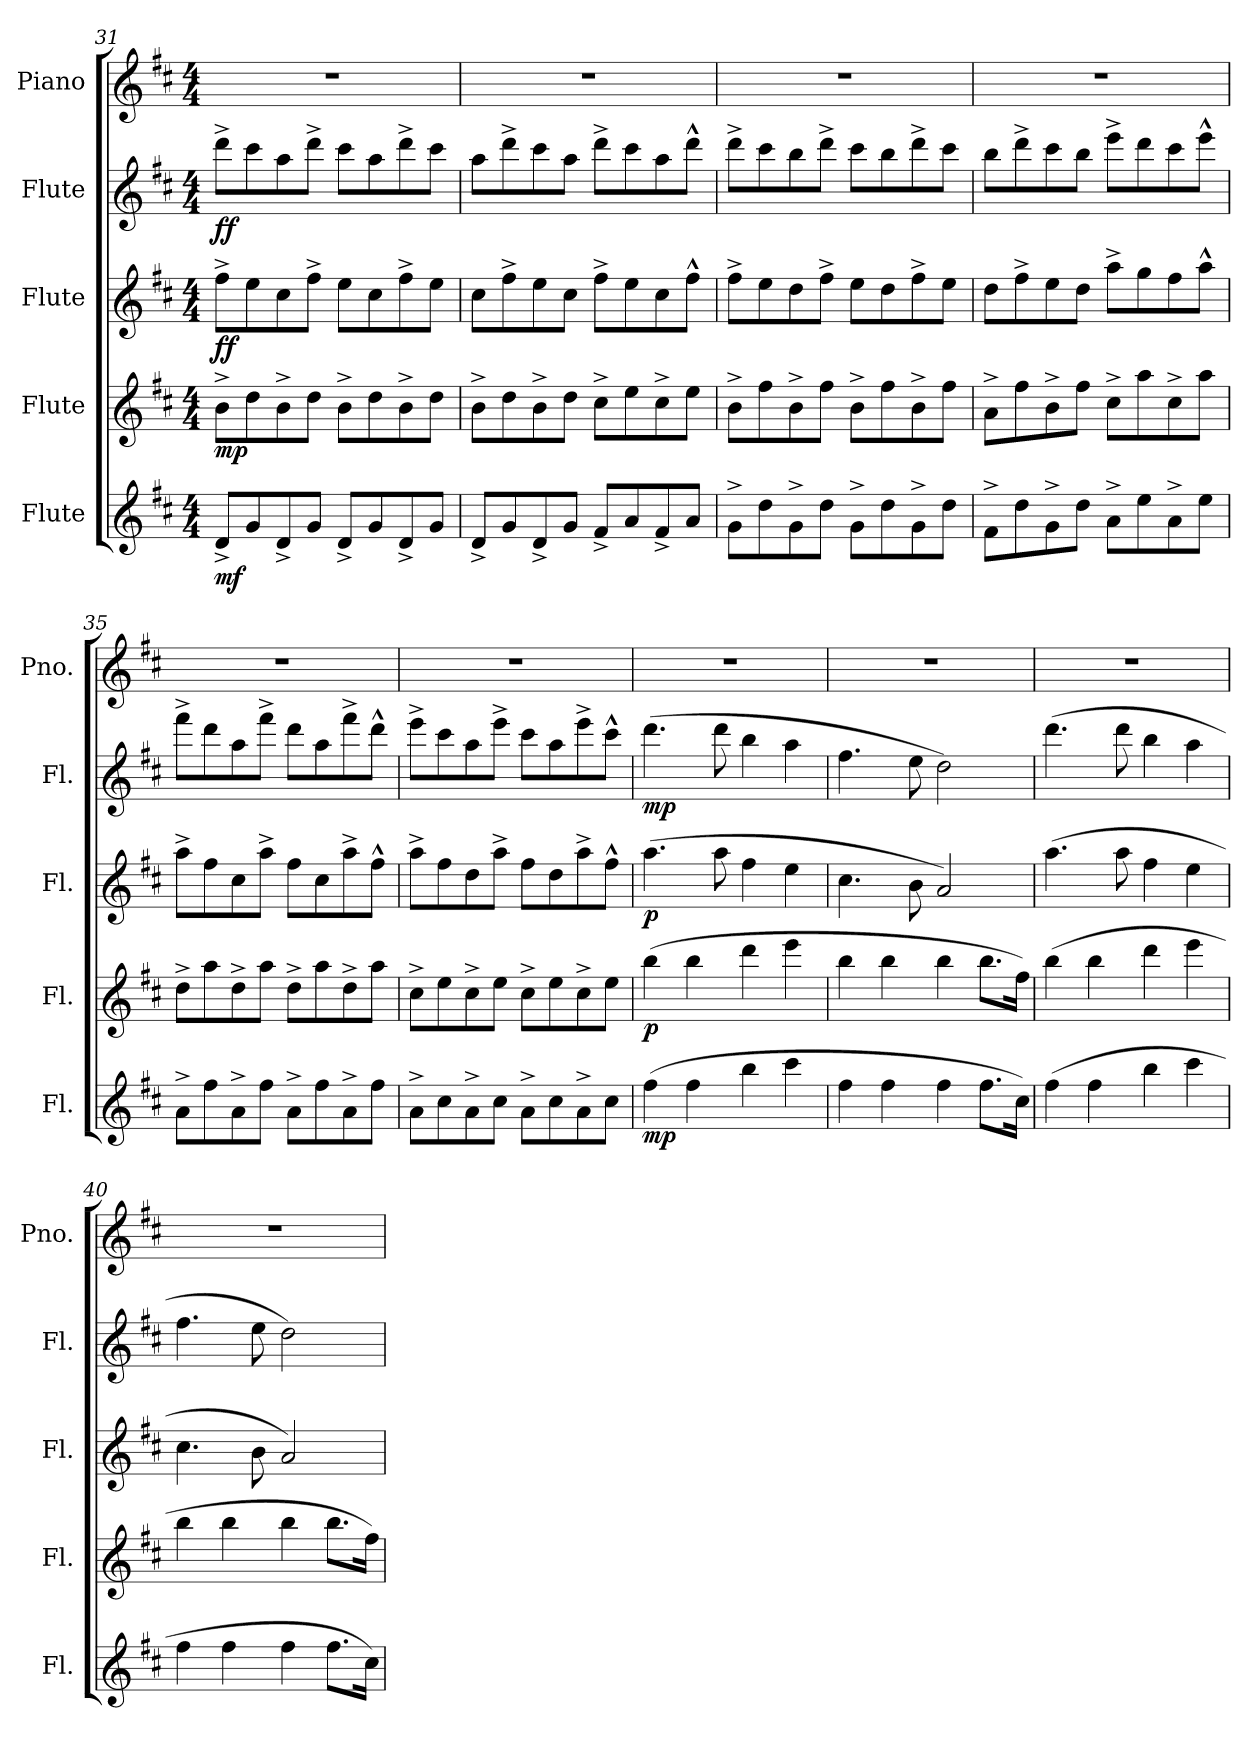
**kern	**dynam	**kern	**dynam	**kern	**dynam	**kern	**dynam	**kern
*part5	*part5	*part4	*part4	*part3	*part3	*part2	*part2	*part1
*staff5	*staff5	*staff4	*staff4	*staff3	*staff3	*staff2	*staff2	*staff1
*I"Flute	*	*I"Flute	*	*I"Flute	*	*I"Flute	*	*I"Piano
*I'Fl.	*	*I'Fl.	*	*I'Fl.	*	*I'Fl.	*	*I'Pno.
*clefG2	*	*clefG2	*	*clefG2	*	*clefG2	*	*clefG2
*k[f#c#]	*	*k[f#c#]	*	*k[f#c#]	*	*k[f#c#]	*	*k[f#c#]
*M4/4	*	*M4/4	*	*M4/4	*	*M4/4	*	*M4/4
=31	=31	=31	=31	=31	=31	=31	=31	=31
!	!LO:DY:b	!	!LO:DY:b	!	!LO:DY:b	!	!LO:DY:b	!
8d^/L	mf	8b^\L	mp	8ff#^\L	ff	8ddd^\L	ff	1r
8g/	.	8dd\	.	8ee\	.	8ccc#\	.	.
8d^/	.	8b^\	.	8cc#\	.	8aa\	.	.
8g/J	.	8dd\J	.	8ff#^\J	.	8ddd^\J	.	.
8d^/L	.	8b^\L	.	8ee\L	.	8ccc#\L	.	.
8g/	.	8dd\	.	8cc#\	.	8aa\	.	.
8d^/	.	8b^\	.	8ff#^\	.	8ddd^\	.	.
8g/J	.	8dd\J	.	8ee\J	.	8ccc#\J	.	.
=32	=32	=32	=32	=32	=32	=32	=32	=32
8d^/L	.	8b^\L	.	8cc#\L	.	8aa\L	.	1r
8g/	.	8dd\	.	8ff#^\	.	8ddd^\	.	.
8d^/	.	8b^\	.	8ee\	.	8ccc#\	.	.
8g/J	.	8dd\J	.	8cc#\J	.	8aa\J	.	.
8f#^/L	.	8cc#^\L	.	8ff#^\L	.	8ddd^\L	.	.
8a/	.	8ee\	.	8ee\	.	8ccc#\	.	.
8f#^/	.	8cc#^\	.	8cc#\	.	8aa\	.	.
8a/J	.	8ee\J	.	8ff#^^\J	.	8ddd^^\J	.	.
!!LO:PB:g=z
=33	=33	=33	=33	=33	=33	=33	=33	=33
8g^\L	.	8b^\L	.	8ff#^\L	.	8ddd^\L	.	1r
8dd\	.	8ff#\	.	8ee\	.	8ccc#\	.	.
8g^\	.	8b^\	.	8dd\	.	8bb\	.	.
8dd\J	.	8ff#\J	.	8ff#^\J	.	8ddd^\J	.	.
8g^\L	.	8b^\L	.	8ee\L	.	8ccc#\L	.	.
8dd\	.	8ff#\	.	8dd\	.	8bb\	.	.
8g^\	.	8b^\	.	8ff#^\	.	8ddd^\	.	.
8dd\J	.	8ff#\J	.	8ee\J	.	8ccc#\J	.	.
=34	=34	=34	=34	=34	=34	=34	=34	=34
8f#^\L	.	8a^\L	.	8dd\L	.	8bb\L	.	1r
8dd\	.	8ff#\	.	8ff#^\	.	8ddd^\	.	.
8g^\	.	8b^\	.	8ee\	.	8ccc#\	.	.
8dd\J	.	8ff#\J	.	8dd\J	.	8bb\J	.	.
8a^\L	.	8cc#^\L	.	8aa^\L	.	8eee^\L	.	.
8ee\	.	8aa\	.	8gg\	.	8ddd\	.	.
8a^\	.	8cc#^\	.	8ff#\	.	8ccc#\	.	.
8ee\J	.	8aa\J	.	8aa^^\J	.	8eee^^\J	.	.
=35	=35	=35	=35	=35	=35	=35	=35	=35
8a^\L	.	8dd^\L	.	8aa^\L	.	8fff#^\L	.	1r
8ff#\	.	8aa\	.	8ff#\	.	8ddd\	.	.
8a^\	.	8dd^\	.	8cc#\	.	8aa\	.	.
8ff#\J	.	8aa\J	.	8aa^\J	.	8fff#^\J	.	.
8a^\L	.	8dd^\L	.	8ff#\L	.	8ddd\L	.	.
8ff#\	.	8aa\	.	8cc#\	.	8aa\	.	.
8a^\	.	8dd^\	.	8aa^\	.	8fff#^\	.	.
8ff#\J	.	8aa\J	.	8ff#^^\J	.	8ddd^^\J	.	.
!!LO:LB:g=z
=36	=36	=36	=36	=36	=36	=36	=36	=36
8a^\L	.	8cc#^\L	.	8aa^\L	.	8eee^\L	.	1r
8cc#\	.	8ee\	.	8ff#\	.	8ccc#\	.	.
8a^\	.	8cc#^\	.	8dd\	.	8aa\	.	.
8cc#\J	.	8ee\J	.	8aa^\J	.	8eee^\J	.	.
8a^\L	.	8cc#^\L	.	8ff#\L	.	8ccc#\L	.	.
8cc#\	.	8ee\	.	8dd\	.	8aa\	.	.
8a^\	.	8cc#^\	.	8aa^\	.	8eee^\	.	.
8cc#\J	.	8ee\J	.	8ff#^^\J	.	8ccc#^^\J	.	.
=37	=37	=37	=37	=37	=37	=37	=37	=37
!	!LO:DY:b	!	!LO:DY:b	!	!LO:DY:b	!	!LO:DY:b	!
(4ff#\	mp	(4bb\	p	(4.aa\	p	(4.ddd\	mp	1r
4ff#\	.	4bb\	.	.	.	.	.	.
.	.	.	.	8aa\	.	8ddd\	.	.
4bb\	.	4ddd\	.	4ff#\	.	4bb\	.	.
4ccc#\	.	4eee\	.	4ee\	.	4aa\	.	.
=38	=38	=38	=38	=38	=38	=38	=38	=38
4ff#\	.	4bb\	.	4.cc#\	.	4.ff#\	.	1r
4ff#\	.	4bb\	.	.	.	.	.	.
.	.	.	.	8b\	.	8ee\	.	.
4ff#\	.	4bb\	.	2a/)	.	2dd\)	.	.
8.ff#\L	.	8.bb\L	.	.	.	.	.	.
16cc#\Jk)	.	16ff#\Jk)	.	.	.	.	.	.
=39	=39	=39	=39	=39	=39	=39	=39	=39
(4ff#\	.	(4bb\	.	(4.aa\	.	(4.ddd\	.	1r
4ff#\	.	4bb\	.	.	.	.	.	.
.	.	.	.	8aa\	.	8ddd\	.	.
4bb\	.	4ddd\	.	4ff#\	.	4bb\	.	.
4ccc#\	.	4eee\	.	4ee\	.	4aa\	.	.
=40	=40	=40	=40	=40	=40	=40	=40	=40
4ff#\	.	4bb\	.	4.cc#\	.	4.ff#\	.	1r
4ff#\	.	4bb\	.	.	.	.	.	.
.	.	.	.	8b\	.	8ee\	.	.
4ff#\	.	4bb\	.	2a/)	.	2dd\)	.	.
8.ff#\L	.	8.bb\L	.	.	.	.	.	.
16cc#\Jk)	.	16ff#\Jk)	.	.	.	.	.	.
=	=	=	=	=	=	=	=	=
*-	*-	*-	*-	*-	*-	*-	*-	*-
